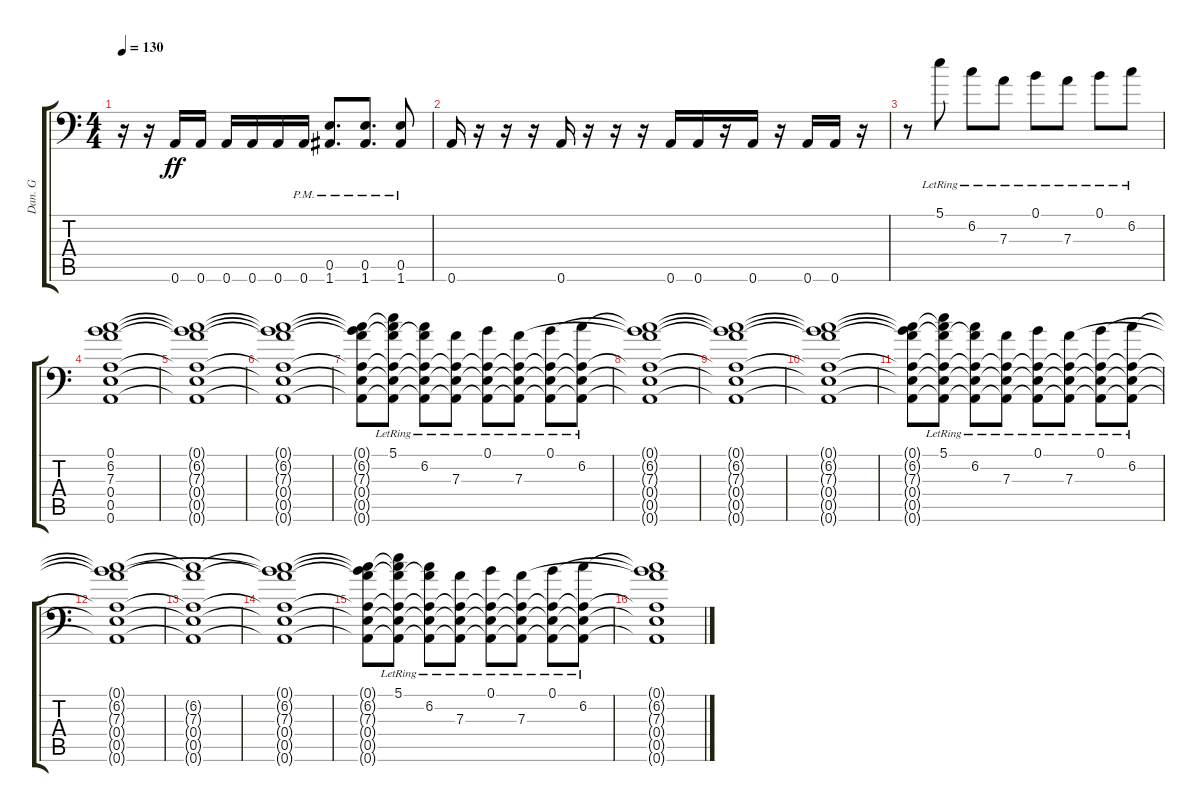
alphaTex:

\track ("Dan. G" "Dan. G") {instrument distortionguitar}
\staff {score tabs}
\tuning (B3 Gb3 D3 A2 E2 A1) {hide}
\ts (4 4)
\tempo 130
\clef f4
\ks c
r.16{dy ff} r.16 0.6.16 0.6.16 0.6.16 0.6.16 0.6.16 0.6{pm}.16 (0.5{pm} 1.6{pm}).8{d} (0.5{pm} 1.6{pm}).8{d} (0.5{pm} 1.6{pm}).8 |
0.6.16 r.16 r.16 r.16 0.6.16 r.16 r.16 r.16 0.6.16 0.6.16 r.16 0.6.16 r.16 0.6.16 0.6.16 r.16 |
r.8 5.1{lr}.8 6.2{lr}.8 7.3{lr}.8 0.1{lr}.8 7.3{lr}.8 0.1{lr}.8 6.2{lr}.8 |
(0.1 6.2 7.3 0.4 0.5 0.6).1 |
(0.1{t} 6.2{t} 7.3{t} 0.4{t} 0.5{t} 0.6{t}).1 |
(0.1{t} 6.2{t} 7.3{t} 0.4{t} 0.5{t} 0.6{t}).1 |
(0.1{t} 6.2{t} 7.3{t} 0.4{t} 0.5{t} 0.6{t}).8 (5.1{lr} 6.2{t} 7.3{t} 0.4{t} 0.5{t} 0.6{t}).8 (6.2{lr} 7.3{t} 0.4{t} 0.5{t} 0.6{t}).8 (7.3{lr} 0.4{t} 0.5{t} 0.6{t}).8 (0.1{lr} 0.4{t} 0.5{t} 0.6{t}).8 (7.3{lr} 0.4{t} 0.5{t} 0.6{t}).8 (0.1{lr} 0.4{t} 0.5{t} 0.6{t}).8 (6.2{lr} 0.4{t} 0.5{t} 0.6{t}).8 |
(0.1{t} 6.2{t} 7.3{t} 0.4{t} 0.5{t} 0.6{t}).1 |
(0.1{t} 6.2{t} 7.3{t} 0.4{t} 0.5{t} 0.6{t}).1 |
(0.1{t} 6.2{t} 7.3{t} 0.4{t} 0.5{t} 0.6{t}).1 |
(0.1{t} 6.2{t} 7.3{t} 0.4{t} 0.5{t} 0.6{t}).8 (5.1{lr} 6.2{t} 7.3{t} 0.4{t} 0.5{t} 0.6{t}).8 (6.2{lr} 7.3{t} 0.4{t} 0.5{t} 0.6{t}).8 (7.3{lr} 0.4{t} 0.5{t} 0.6{t}).8 (0.1{lr} 0.4{t} 0.5{t} 0.6{t}).8 (7.3{lr} 0.4{t} 0.5{t} 0.6{t}).8 (0.1{lr} 0.4{t} 0.5{t} 0.6{t}).8 (6.2{lr} 0.4{t} 0.5{t} 0.6{t}).8 |
(0.1{t} 6.2{t} 7.3{t} 0.4{t} 0.5{t} 0.6{t}).1 |
(6.2{t} 7.3{t} 0.4{t} 0.5{t} 0.6{t}).1 |
(0.1{t} 6.2{t} 7.3{t} 0.4{t} 0.5{t} 0.6{t}).1 |
(0.1{t} 6.2{t} 7.3{t} 0.4{t} 0.5{t} 0.6{t}).8 (5.1{lr} 6.2{t} 7.3{t} 0.4{t} 0.5{t} 0.6{t}).8 (6.2{lr} 7.3{t} 0.4{t} 0.5{t} 0.6{t}).8 (7.3{lr} 0.4{t} 0.5{t} 0.6{t}).8 (0.1{lr} 0.4{t} 0.5{t} 0.6{t}).8 (7.3{lr} 0.4{t} 0.5{t} 0.6{t}).8 (0.1{lr} 0.4{t} 0.5{t} 0.6{t}).8 (6.2{lr} 0.4{t} 0.5{t} 0.6{t}).8 |
(0.1{t} 6.2{t} 7.3{t} 0.4{t} 0.5{t} 0.6{t}).1
